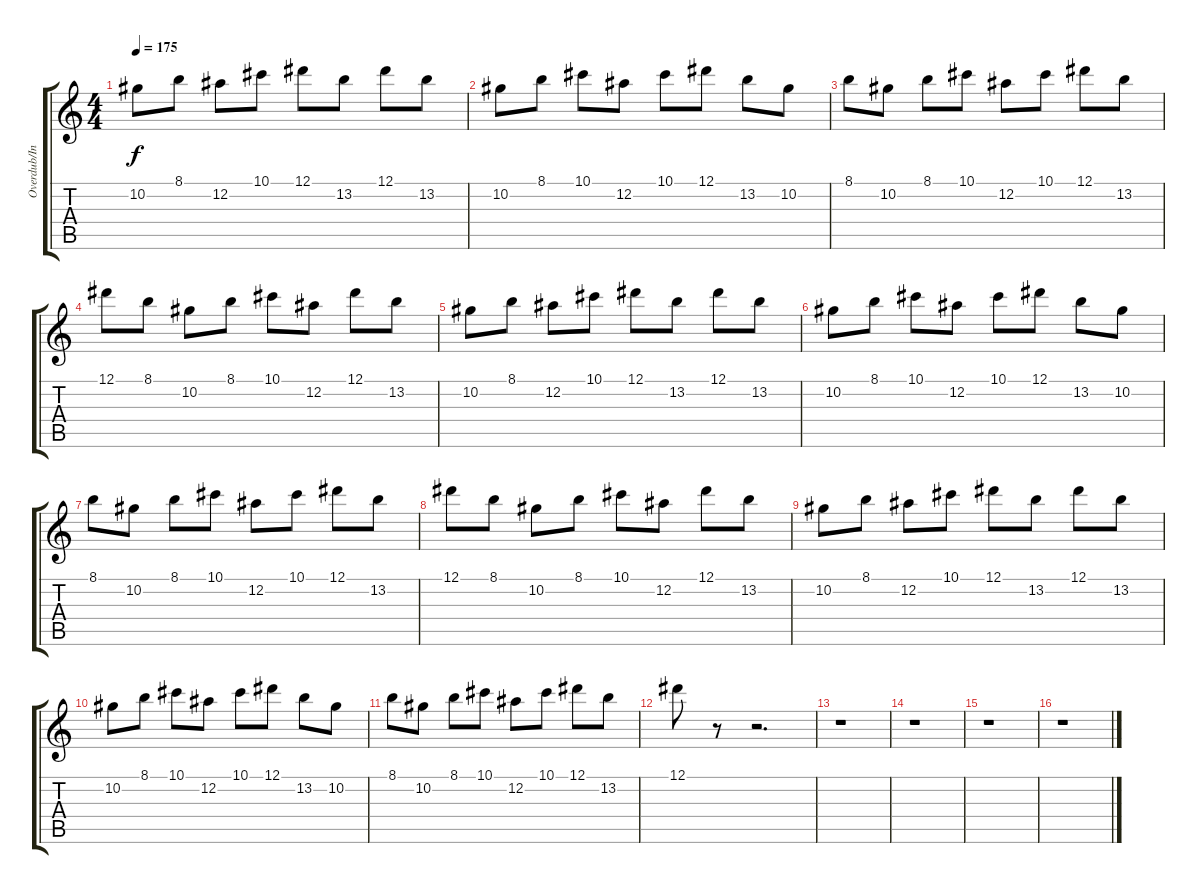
\track ("Overdub/Interlude" "Overdub/In") {instrument overdrivenguitar}
\staff {score tabs}
\tuning (Eb4 Bb3 Gb3 Db3 Ab2 Db2) {hide}
\ts (4 4)
\tempo 175
\clef g2
\ks c
10.2.8{dy f} 8.1.8 12.2.8 10.1.8 12.1.8 13.2.8 12.1.8 13.2.8 |
10.2.8 8.1.8 10.1.8 12.2.8 10.1.8 12.1.8 13.2.8 10.2.8 |
8.1.8 10.2.8 8.1.8 10.1.8 12.2.8 10.1.8 12.1.8 13.2.8 |
12.1.8 8.1.8 10.2.8 8.1.8 10.1.8 12.2.8 12.1.8 13.2.8 |
10.2.8 8.1.8 12.2.8 10.1.8 12.1.8 13.2.8 12.1.8 13.2.8 |
10.2.8 8.1.8 10.1.8 12.2.8 10.1.8 12.1.8 13.2.8 10.2.8 |
8.1.8 10.2.8 8.1.8 10.1.8 12.2.8 10.1.8 12.1.8 13.2.8 |
12.1.8 8.1.8 10.2.8 8.1.8 10.1.8 12.2.8 12.1.8 13.2.8 |
10.2.8 8.1.8 12.2.8 10.1.8 12.1.8 13.2.8 12.1.8 13.2.8 |
10.2.8 8.1.8 10.1.8 12.2.8 10.1.8 12.1.8 13.2.8 10.2.8 |
8.1.8 10.2.8 8.1.8 10.1.8 12.2.8 10.1.8 12.1.8 13.2.8 |
12.1.8 r.8 r.2{d} |
r.1 |
r.1 |
r.1 |
r.1
